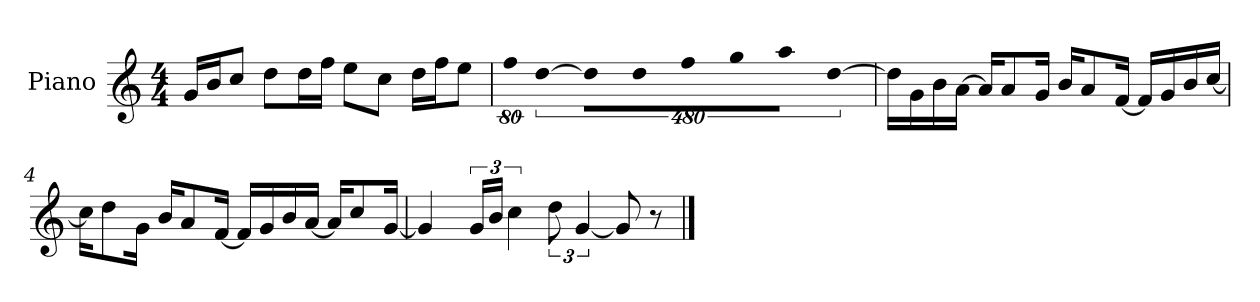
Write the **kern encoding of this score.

**kern
*part1
*staff1
*I"Piano
*I'P-no
*clefG2
*k[]
*M4/4
*MM90
=1
16g/LL
16b/J
8cc/J
8dd\L
16dd\L
16ff\JJ
8ee\L
8cc\J
16dd\LL
16ff\J
8ee\J
=2
!LO:N:vis=8
640%71ff\
!LO:N:vis=4
[1920%427dd\
!LO:N:vis=16
1920%107dd\LL]
!LO:N:vis=16
1920%107dd\J
!LO:N:vis=8
640%71ff\
!LO:N:vis=8
640%71gg\
!LO:N:vis=8
640%71aa\J
!LO:N:vis=4
[1920%427dd\
=3
16dd\LL]
16g\
16b\
[16a\JJ
16a/KL]
8a/
16g/Jk
16b/KL
8a/
[16f/Jk
16f/LL]
16g/
16b/
[16cc/JJ
!!LO:LB:g=z
=4
16cc\KL]
8dd\
16g\Jk
16b/KL
8a/
[16f/Jk
16f/LL]
16g/
16b/
[16a/JJ
16a/KL]
8cc/
[16g/Jk
=5
4g/]
24g/LL
24b/JJ
6cc\
12dd\
[6g/
8g/]
8r
==
*-
